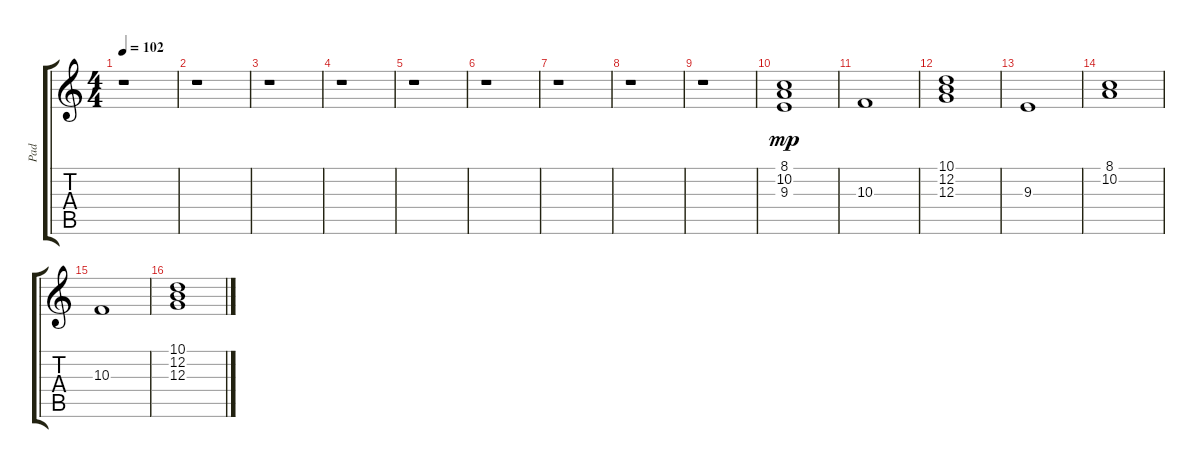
\track ("Pad" "Pad") {instrument choiraahs}
\staff {score tabs}
\tuning (E4 B3 G3 D3 A2 E2) {hide}
\ts (4 4)
\tempo 102
\clef g2
\ks c
r.1{dy mp} |
r.1 |
r.1 |
r.1 |
r.1 |
r.1 |
r.1 |
r.1 |
r.1 |
(8.1 10.2 9.3).1 |
10.3.1 |
(10.1 12.2 12.3).1 |
9.3.1 |
(8.1 10.2).1 |
10.3.1 |
(10.1 12.2 12.3).1
